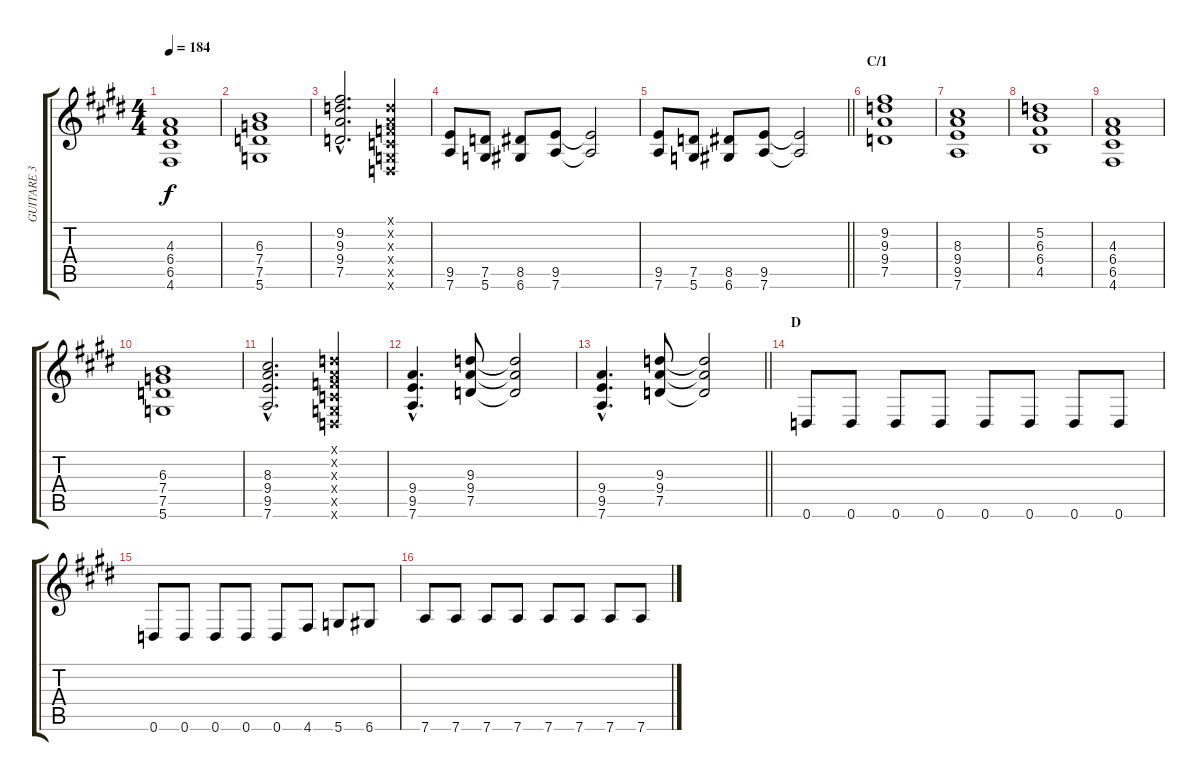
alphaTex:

\track ("GUITARE 3" "GUITARE 3") {instrument distortionguitar}
\staff {score tabs}
\tuning (D4 A3 F3 C3 G2 D2) {hide}
\ts (4 4)
\tempo 184
\clef g2
\ks e
(4.3 6.4 6.5 4.6).1{dy f} |
(6.3 7.4 7.5 5.6).1 |
(9.2{hac} 9.3{hac} 9.4{hac} 7.5{hac}).2{d} (0.1{x} 0.2{x} 0.3{x} 0.4{x} 0.5{x} 0.6{x}).4 |
(9.5 7.6).8{volume 12} (7.5 5.6).8 (8.5 6.6).8 (9.5 7.6).8 (9.5{t} 7.6{t}).2 |
\barLineRight lightlight
(9.5 7.6).8 (7.5 5.6).8 (8.5 6.6).8 (9.5 7.6).8 (9.5{t} 7.6{t}).2 |
\section ("" "C/1")
(9.2 9.3 9.4 7.5).1{volume 10} |
(8.3 9.4 9.5 7.6).1 |
(5.2 6.3 6.4 4.5).1 |
(4.3 6.4 6.5 4.6).1 |
(6.3 7.4 7.5 5.6).1 |
(8.3{hac} 9.4{hac} 9.5{hac} 7.6{hac}).2{d} (0.1{x} 0.2{x} 0.3{x} 0.4{x} 0.5{x} 0.6{x}).4 |
(9.4{hac} 9.5{hac} 7.6{hac}).4{d} (9.3 9.4 7.5).8 (9.3{t} 9.4{t} 7.5{t}).2 |
\barLineRight lightlight
(9.4{hac} 9.5{hac} 7.6{hac}).4{d} (9.3 9.4 7.5).8 (9.3{t} 9.4{t} 7.5{t}).2 |
\section ("" "D")
0.6.8{volume 10} 0.6.8 0.6.8 0.6.8 0.6.8 0.6.8 0.6.8 0.6.8 |
0.6.8 0.6.8 0.6.8 0.6.8 0.6.8 4.6.8 5.6.8 6.6.8 |
7.6.8 7.6.8 7.6.8 7.6.8 7.6.8 7.6.8 7.6.8 7.6.8
